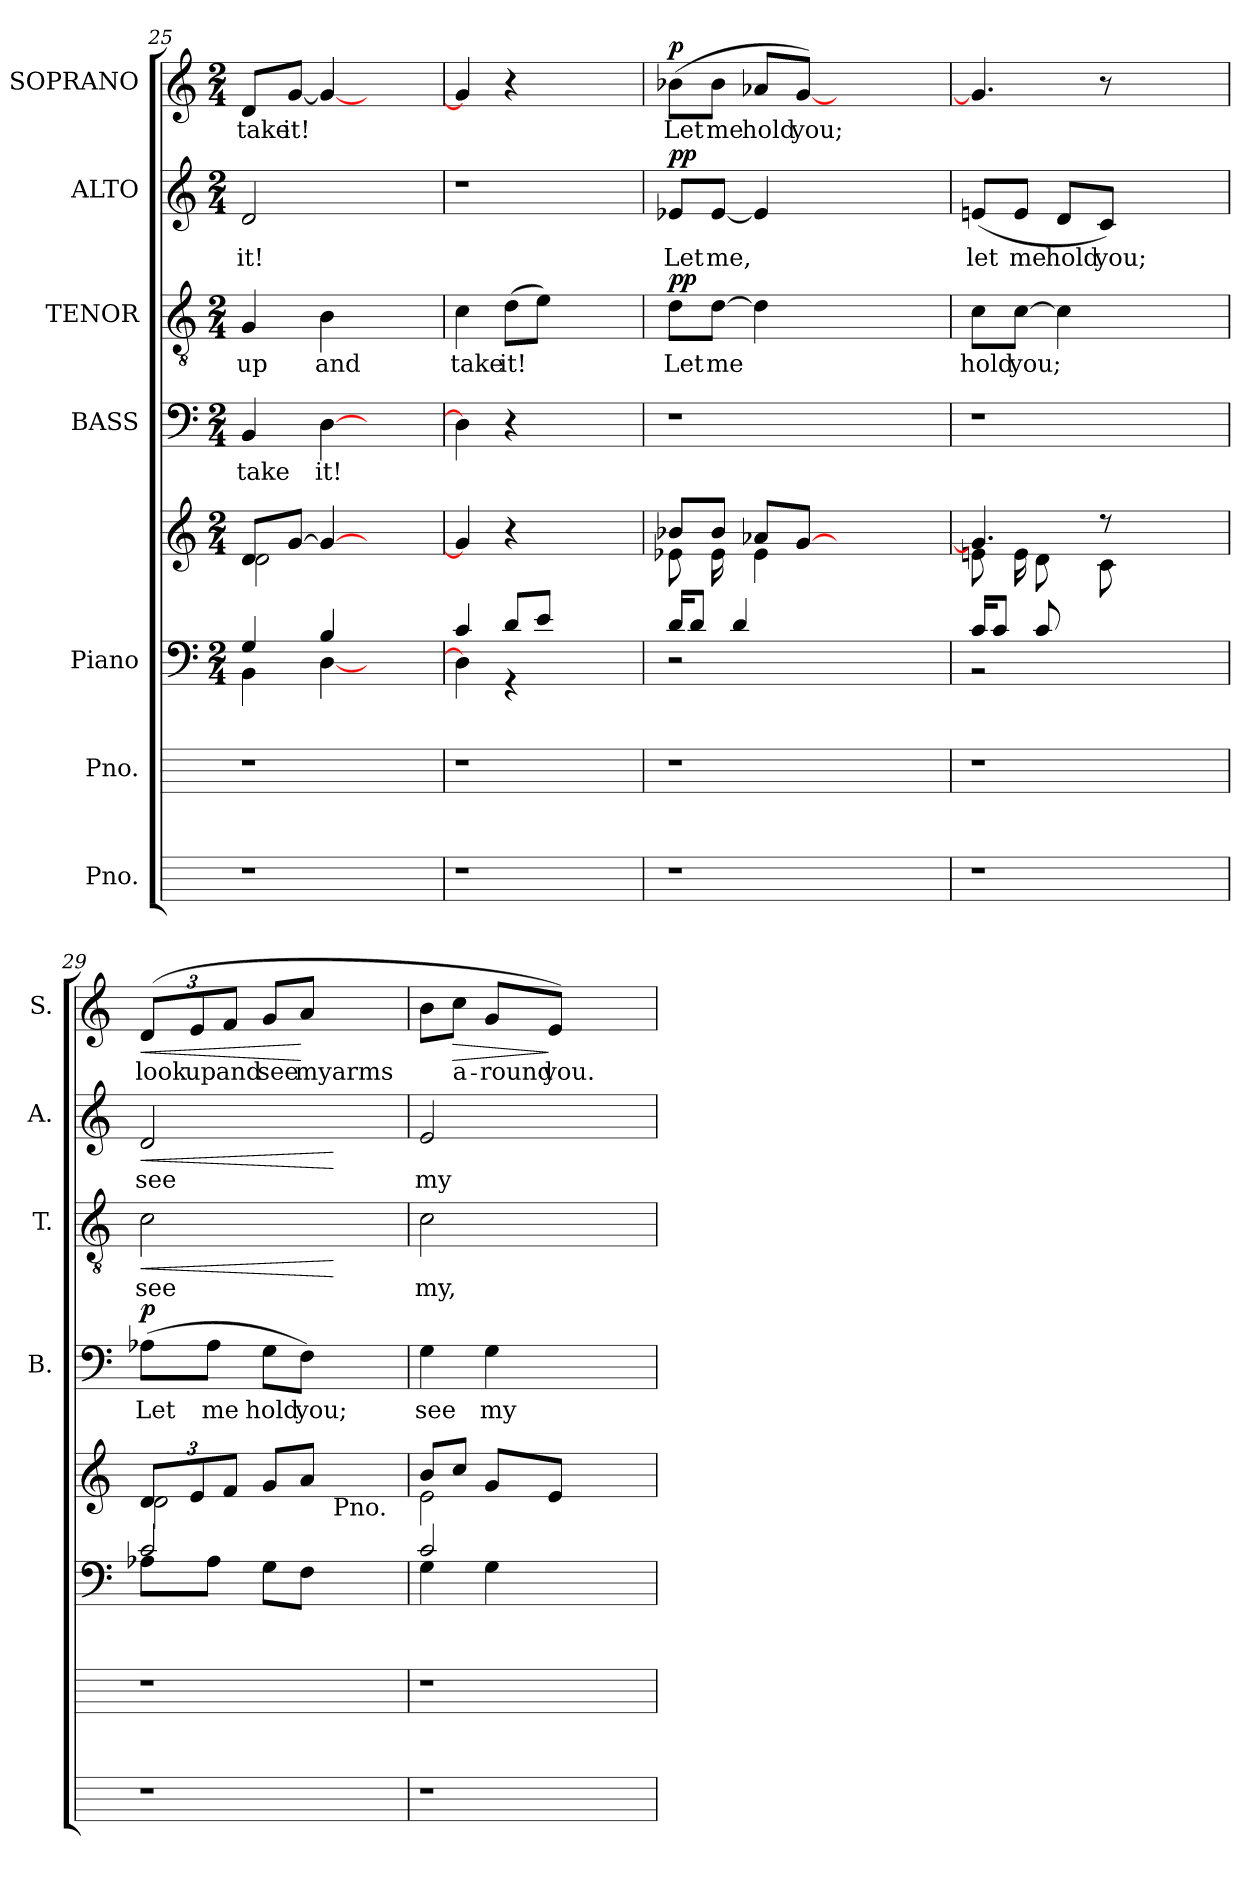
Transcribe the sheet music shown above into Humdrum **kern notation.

**kern	**kern	**kern	**kern	**kern	**text	**dynam	**kern	**text	**dynam	**kern	**text	**dynam	**kern	**text	**dynam
*part7	*part6	*part5	*part5	*part4	*part4	*part4	*part3	*part3	*part3	*part2	*part2	*part2	*part1	*part1	*part1
*staff8	*staff7	*staff6	*staff5	*staff4	*staff4	*staff4	*staff3	*staff3	*staff3	*staff2	*staff2	*staff2	*staff1	*staff1	*staff1
*I"Pno.	*I"Pno.	*I"Piano	*	*I"BASS	*	*	*I"TENOR	*	*	*I"ALTO	*	*	*I"SOPRANO	*	*
*	*	*	*	*I'B.	*	*	*I'T.	*	*	*I'A.	*	*	*I'S.	*	*
*	*	*clefF4	*clefG2	*clefF4	*	*	*clefGv2	*	*	*clefG2	*	*	*clefG2	*	*
*	*	*M2/4	*M2/4	*M2/4	*	*	*M2/4	*	*	*M2/4	*	*	*M2/4	*	*
=25	=25	=25	=25	=25	=25	=25	=25	=25	=25	=25	=25	=25	=25	=25	=25
*	*	*^	*^	*	*	*	*	*	*	*	*	*	*	*	*
!	!	!	!	!	!	!	!LO:LY:b:cj	!	!	!LO:LY:b:cj	!	!	!LO:LY:b:cj	!	!	!LO:LY:b:cj	!
1r	1r	4G/	4BB\	8d/L	2d\	4BB/	take	.	4G/	up	.	2d/	it!	.	8d/L	take	.
!	!	!	!	!	!	!	!	!	!	!	!	!	!	!	!	!LO:LY:b	!
.	.	.	.	[>8g/J	.	.	.	.	.	.	.	.	.	.	[<8g/J	it!	.
!	!	!	!	!	!	!	!LO:LY:b:cj	!	!	!LO:LY:b:cj	!	!	!	!	!	!	!
.	.	4B/	[<4D\	4g/_>	.	[>4D\	it!	.	4B\	and	.	.	.	.	4g/_<	.	.
.	.	2ryy	2ryy	2ryy	2ryy	2ryy	.	.	2ryy	.	.	2ryy	.	.	2ryy	.	.
=26	=26	=26	=26	=26	=26	=26	=26	=26	=26	=26	=26	=26	=26	=26	=26	=26	=26
!	!	!	!	!	!	!	!	!	!	!LO:LY:b:cj	!	!LO:N:vis=1	!	!	!	!	!
*	*	*	*	*v	*v	*	*	*	*	*	*	*	*	*	*	*	*
1r	1r	4c/	4D\]	4g/]	4D\]	.	.	4c\	take	.	2r	.	.	4g/]	.	.
!	!	!	!	!	!	!	!	!	!LO:LY:b:cj	!	!	!	!	!	!	!
.	.	8d/L	4rGG	4r	4r	.	.	(>8d\L	it!	.	.	.	.	4r	.	.
.	.	8e/J	.	.	.	.	.	8e\J)	.	.	.	.	.	.	.	.
.	.	2ryy	2ryy	2ryy	2ryy	.	.	2ryy	.	.	2ryy	.	.	2ryy	.	.
=27	=27	=27	=27	=27	=27	=27	=27	=27	=27	=27	=27	=27	=27	=27	=27	=27
*	*	*	*^	*^	*	*	*	*	*	*	*	*	*	*	*	*
!	!	!	!	!	!	!	!LO:N:vis=1	!	!	!	!LO:LY:b:cj	!LO:DY:a	!	!LO:LY:b:cj	!LO:DY:a	!	!LO:LY:b:cj	!LO:DY:a
1r	1r	16d/	8.ryy	2r	8b-X/L	8e-X\L	2r	.	.	8d\L	Let	pp	8e-X/L	Let	pp	(>8b-X\L	Let	p
.	.	(>8d/J	.	.	.	.	.	.	.	.	.	.	.	.	.	.	.	.
!	!	!	!	!	!	!	!	!	!	!	!LO:LY:b	!	!	!LO:LY:b	!	!	!LO:LY:b:cj	!
.	.	.	.	.	8b-/J	16e-\L	.	.	.	[>8d\J	me	.	[<8e-/J	me,	.	8b-\J	me	.
.	.	2ryy	4d/	.	.	16ryy	.	.	.	.	.	.	.	.	.	.	.	.
!	!	!	!	!	!	!	!	!	!	!	!	!	!	!	!	!	!LO:LY:b:cj	!
.	.	.	.	.	8a-X/L	4e-\)	.	.	.	4d\]	.	.	4e-/]	.	.	8a-X/L	hold	.
!	!	!	!	!	!	!	!	!	!	!	!	!	!	!	!	!	!LO:LY:b	!
.	.	.	.	.	[>8g/J	.	.	.	.	.	.	.	.	.	.	[<8g/J)	you;	.
.	.	.	2ryy	.	.	.	.	.	.	.	.	.	.	.	.	.	.	.
.	.	.	.	2ryy	2ryy	2ryy	2ryy	.	.	2ryy	.	.	2ryy	.	.	2ryy	.	.
.	.	4ryy	.	.	.	.	.	.	.	.	.	.	.	.	.	.	.	.
.	.	16ryy	16ryy	.	.	.	.	.	.	.	.	.	.	.	.	.	.	.
*	*	*	*v	*v	*	*	*	*	*	*	*	*	*	*	*	*	*	*
=28	=28	=28	=28	=28	=28	=28	=28	=28	=28	=28	=28	=28	=28	=28	=28	=28	=28
!	!	!	!	!	!	!LO:N:vis=1	!	!	!	!LO:LY:b:cj	!	!	!LO:LY:b:cj	!	!	!	!
1r	1r	16c/	2r	4.g/]	8en\L	2r	.	.	8c\L	hold	.	(>8en/L	let	.	4.g/]	.	.
.	.	(>8c/J	.	.	.	.	.	.	.	.	.	.	.	.	.	.	.
!	!	!	!	!	!	!	!	!	!	!LO:LY:b	!	!	!LO:LY:b:cj	!	!	!	!
.	.	.	.	.	16e\L	.	.	.	[>8c\J	you;	.	8e/J	me	.	.	.	.
.	.	8c/L	.	.	8d\J)	.	.	.	.	.	.	.	.	.	.	.	.
!	!	!	!	!	!	!	!	!	!	!	!	!	!LO:LY:b:cj	!	!	!	!
.	.	.	.	.	.	.	.	.	4c\]	.	.	8d/L	hold	.	.	.	.
.	.	2ryy	.	.	16ryy	.	.	.	.	.	.	.	.	.	.	.	.
!	!	!	!	!	!	!	!	!	!	!	!	!	!LO:LY:b:cj	!	!	!	!
.	.	.	.	8rdd	8c\L	.	.	.	.	.	.	8c/J)	you;	.	8r	.	.
.	.	.	2ryy	2ryy	2ryy	2ryy	.	.	2ryy	.	.	2ryy	.	.	2ryy	.	.
.	.	8.ryy	.	.	.	.	.	.	.	.	.	.	.	.	.	.	.
!!LO:PB:g=z
=29	=29	=29	=29	=29	=29	=29	=29	=29	=29	=29	=29	=29	=29	=29	=29	=29	=29
*	*	*	*	*Xbrackettup	*	*	*	*	*	*	*	*	*	*	*	*	*
!	!	!	!	!	!	!	!LO:LY:b:cj	!	!	!LO:LY:b:cj	!LO:HP:b	!	!LO:LY:b:cj	!LO:HP:b	!	!	!
*	*	*	*	*	*	*	*	*	*	*	*	*	*	*	*Xbrackettup	*	*
!	!	!	!	!	!	!	!	!LO:DY:a	!	!	!	!	!	!	!	!LO:LY:b:cj	!LO:HP:b
1r	1r	2c/	8A-X\L	12d/L	2d\	(>8A-X\L	Let	p	2c\	see	<	2d/	see	<	(>12d/L	look	<
!	!	!	!	!	!	!	!	!	!	!	!	!	!	!	!	!LO:LY:b:cj	!
.	.	.	.	12e/	.	.	.	.	.	.	.	.	.	.	12e/	up	.
!	!	!	!	!	!	!	!LO:LY:b:cj	!	!	!	!	!	!	!	!	!	!
.	.	.	8A-\J	.	.	8A-\J	me	.	.	.	.	.	.	.	.	.	.
!	!	!	!	!	!	!	!	!	!	!	!	!	!	!	!	!LO:LY:b:cj	!
.	.	.	.	12f/J	.	.	.	.	.	.	.	.	.	.	12f/J	and	.
!	!	!	!	!	!	!	!LO:LY:b:cj	!	!	!	!	!	!	!	!	!LO:LY:b:cj	!
.	.	.	8G\L	8g/L	.	8G\L	hold	.	.	.	.	.	.	.	8g/L	see	.
!	!	!	!	!	!	!	!LO:LY:b:cj	!	!	!	!	!	!	!	!	!LO:LY:b	!
.	.	.	8F\J	8a/J	.	8F\J)	you;	.	.	.	.	.	.	.	8a/J	myarms	[
!	!	!	!	!LO:TX:b:t=Pno.	!	!	!	!	!	!	!	!	!	!	!	!	!
.	.	2ryy	2ryy	2ryy	2ryy	2ryy	.	.	2ryy	.	[	2ryy	.	[	2ryy	.	.
=30	=30	=30	=30	=30	=30	=30	=30	=30	=30	=30	=30	=30	=30	=30	=30	=30	=30
!	!	!	!	!	!	!	!LO:LY:b:cj	!	!	!LO:LY:b:cj	!	!	!LO:LY:b:cj	!	!	!	!
1r	1r	2c/	4G\	8b/L	2e\	4G\	see	.	2c\	my,	.	2e/	my	.	8b\L	.	.
!	!	!	!	!	!	!	!	!	!	!	!	!	!	!	!	!LO:LY:b	!LO:HP:b
.	.	.	.	8cc/J	.	.	.	.	.	.	.	.	.	.	8cc\J	a-	>
!	!	!	!	!	!	!	!LO:LY:b:cj	!	!	!	!	!	!	!	!	!LO:LY:b:cj	!
.	.	.	4G\	8g/L	.	4G\	my	.	.	.	.	.	.	.	8g/L	-round	.
!	!	!	!	!	!	!	!	!	!	!	!	!	!	!	!	!LO:LY:b:cj	!
.	.	.	.	8e/J	.	.	.	.	.	.	.	.	.	.	8e/J)	you.	]
.	.	2ryy	2ryy	2ryy	2ryy	2ryy	.	.	2ryy	.	.	2ryy	.	.	2ryy	.	.
*	*	*v	*v	*	*	*	*	*	*	*	*	*	*	*	*	*	*
*	*	*	*v	*v	*	*	*	*	*	*	*	*	*	*	*	*
=	=	=	=	=	=	=	=	=	=	=	=	=	=	=	=
*-	*-	*-	*-	*-	*-	*-	*-	*-	*-	*-	*-	*-	*-	*-	*-
